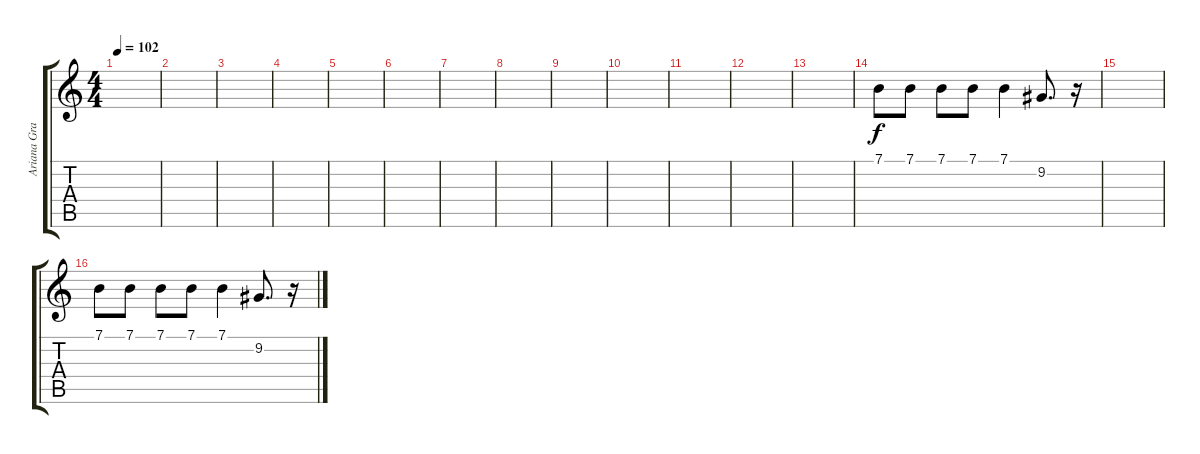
\track ("Ariana Grande" "Ariana Gra") {instrument piccolo}
\staff {score tabs}
\tuning (E4 B3 G3 D3 A2 E2) {hide}
\ts (4 4)
\tempo 102
\clef g2
\ks c
|
|
|
|
|
|
|
|
|
|
|
|
|
7.1.8 7.1.8 7.1.8 7.1.8 7.1.4 9.2.8{d} r.16 |
|
7.1.8 7.1.8 7.1.8 7.1.8 7.1.4 9.2.8{d} r.16
